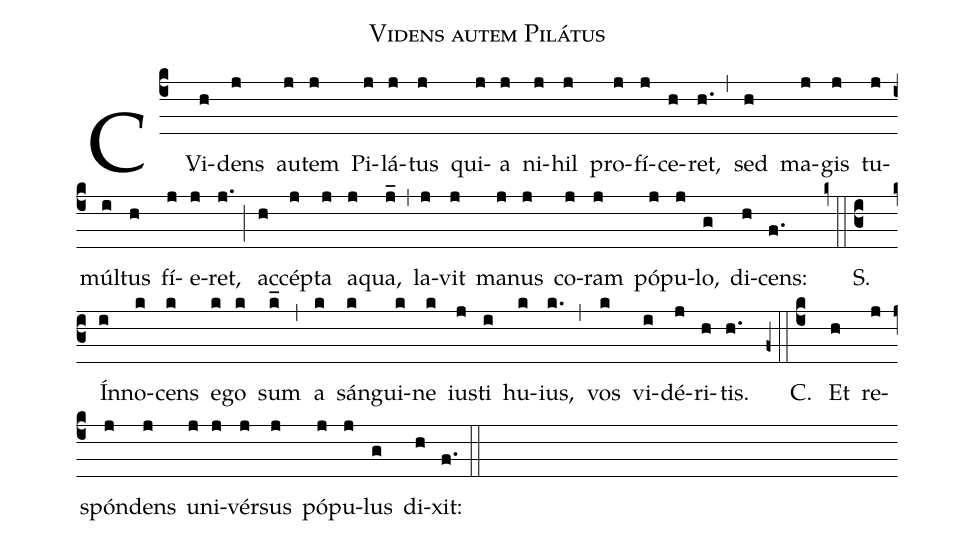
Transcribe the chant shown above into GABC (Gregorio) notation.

name: Videns autem Pilátus;
%%
(c4)

C.()
Vi(h)dens(j) au(j)tem(j) Pi(j)lá(j)tus(j) qui(j)a(j) ni(j)hil(j) pro(j)fí(j)ce(h)ret,(h.) (,)
sed(h) ma(j)gis(j) tu(j)múl(i)tus(h) fí(j)e(j)ret,(j.) (;)
ac(h)cép(j)ta(j) a(j)qua,(j_) (,)
la(j)vit(j) ma(j)nus(j) co(j)ram(j) pó(j)pu(j)lo,(g) di(h)cens:(f.) (z0::c3)

S.()
Ín(i)no(k)cens(k) e(k)go(k) sum(k_) (,)
a(k) sán(k)gui(k)ne(k) ius(j)ti(i) hu(k)ius,(k.) (,)
vos(k) vi(i)dé(j)ri(h)tis.(h.) (z0::c4)

C.()
Et(h) re(j)spón(j)dens(j) u(j)ni(j)vér(j)sus(j) pó(j)pu(j)lus(g) di(h)xit:(f.) (::)
